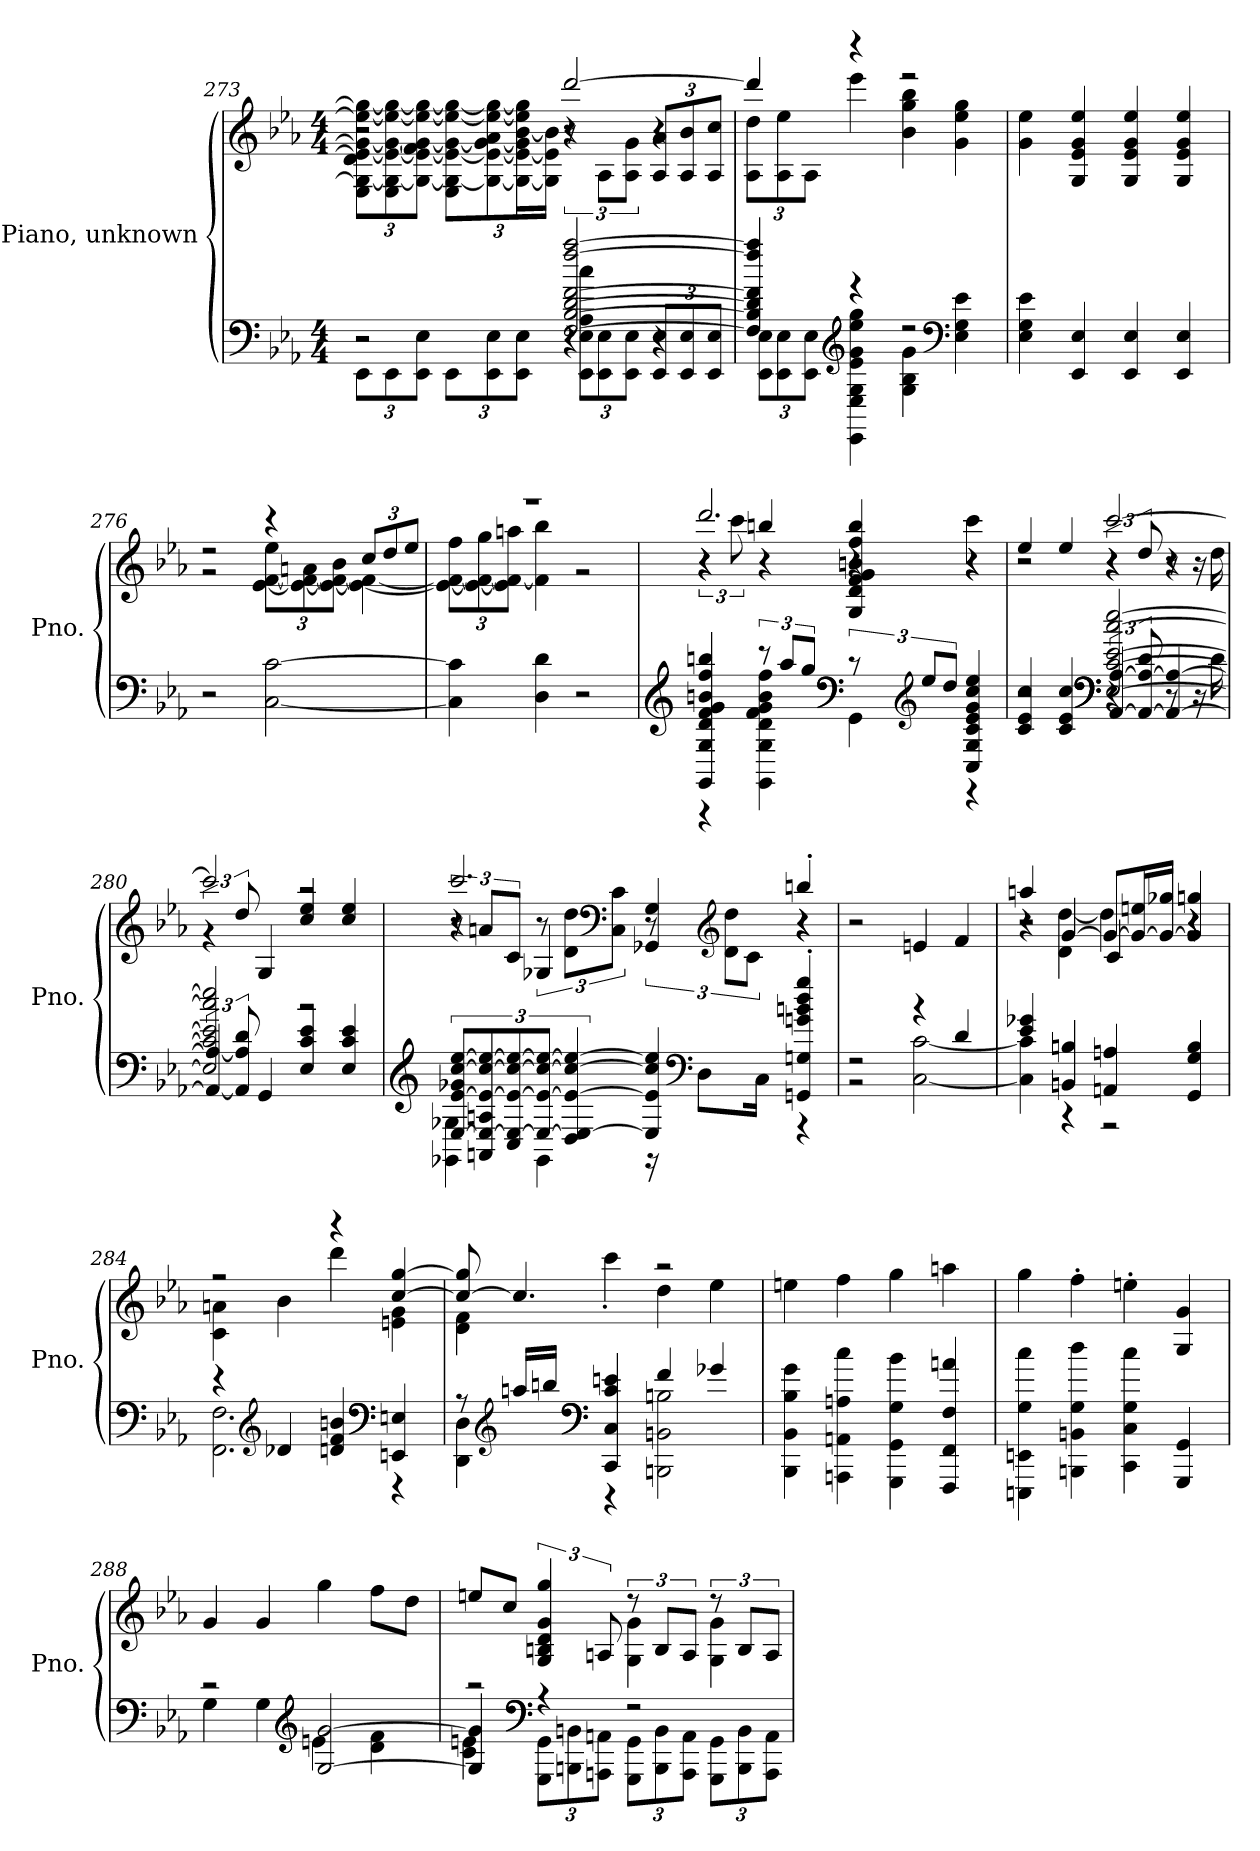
**kern	**kern
*part1	*part1
*staff2	*staff1
*I"Piano, unknown	*
*I'Pno.	*
*clefF4	*clefG2
*k[b-e-a-]	*k[b-e-a-]
*M4/4	*M4/4
=273	=273
*^	*^
*	*Xbrackettup	*	*Xbrackettup
*	*^	*	*^
2r	12EE-\L	2r	2r	12E-\ 12G\_ 12d\ 12e-\_ 12g\_ 12ee-\_ 12gg\_L	2r
.	12EE-\	.	.	12E-\ 12G\_ 12e-\_ 12g\_ 12ee-\_ 12gg\_	.
.	12EE-\ 12E-\J	.	.	12G\_ 12e-\_ 12f\ 12g\_ 12ee-\_ 12gg\_J	.
.	12EE-\L	.	.	12E-\ 12G\_ 12e-\_ 12g\_ 12ee-\_ 12gg\_L	.
.	12EE-\ 12E-\	.	.	12G\_ 12e-\_ 12g\_ 12a-\ 12ee-\_ 12gg\_	.
.	12EE-\ 12E-\J	.	.	24G\_ 24e-\_ 24g\] [24b-\ 24ee-\] 24gg\]L	.
.	.	.	.	24G\] 24e-\] 24b-\]JJ	.
*	*	*	*	*brackettup	*
[2F/ [2B-/ [2d/ [2f/ [2ff/ [2aa-/	12EE-\ 12E-\ 12A-\ 12cc\L	4r	[2ddd/	12r	4r
.	12EE-\ 12E-\	.	.	12A-\L	.
.	12EE-\ 12E-\J	.	.	12A-\ 12g\J	.
*	*	*	*	*	*Xbrackettup
.	4r	12EE-/ 12E-/L	.	4r	12A-/ 12a-/L
.	.	12EE-/ 12E-/	.	.	12A-/ 12b-/
.	.	12EE-/ 12E-/J	.	.	12A-/ 12cc/J
*	*v	*v	*	*	*
*	*	*	*v	*v
!!LO:PB:g=z
=274	=274	=274	=274
4F/] 4B-/] 4d/] 4f/] 4ff/] 4aa-/]	12EE-\ 12E-\L	4ddd/]	12A-\ 12dd\L
.	12EE-\ 12E-\	.	12A-\ 12ee-\
.	12EE-\ 12E-\J	.	12A-\J
*clefG2	*	*	*
4r	4EE-\ 4E-\ 4G\ 4e-\ 4g\ 4ee-\ 4gg\	4r	4eee-\
2r	4G\ 4B-\ 4g\	2r	4b-\ 4gg\ 4bb-\
*clefF4	*	*	*
.	4E-\ 4G\ 4e-\	.	4g\ 4ee-\ 4gg\
*v	*v	*	*
*	*v	*v
=275	=275
4E-\ 4G\ 4e-\	4g\ 4ee-\
4EE-/ 4E-/	4G/ 4e-/ 4g/ 4ee-/
4EE-/ 4E-/	4G/ 4e-/ 4g/ 4ee-/
4EE-/ 4E-/	4G/ 4e-/ 4g/ 4ee-/
=276	=276
*	*^
2r	2r	2r
[2C\ [2c\	4r	[12e-\ [12f\ 12ee-\L
.	.	12e-\_ 12f\_ 12an\
.	.	12e-\_ 12f\_ 12b-\J
.	12cc/L	4e-\_ 4f\_
.	12dd/	.
.	12ee-/J	.
=277	=277	=277
4C\] 4c\]	1r	12e-\_ 12f\_ 12ff\L
.	.	12e-\_ 12f\_ 12gg\
.	.	12e-\] 12f\_ 12aan\J
4D\ 4d\	.	4f\] 4bb-\
2r	.	2r
*	*v	*v
!!LO:LB:g=z
=278	=278
*clefG2	*
*^	*^
*	*	*	*brackettup
*	*	*	*^
4GG/ 4G/ 4d/ 4f/ 4g/ 4bn/ 4ff/ 4bbn/	4r	2.ddd/	6r	4r
.	.	.	12ccc\	.
*brackettup	*	*	*	*
12r	4GG\ 4G\ 4d\ 4f\ 4g\ 4b\ 4ff\	.	4r	4bbn/
12aa-/L	.	.	.	.
12gg/J	.	.	.	.
*clefF4	*	*	*	*
12r	4GG\	.	4r	4G/ 4d/ 4f/ 4g/ 4bn/ 4ff/ 4bb/
*clefG2	*	*	*	*
12ee-/L	.	.	.	.
12dd/J	.	.	.	.
4C/ 4G/ 4c/ 4e-/ 4g/ 4cc/ 4ee-/	4r	4r	4ccc\	4r
=279	=279	=279	=279	=279
*	*^	*	*	*
2r	2r	4c/ 4e-/ 4cc/	2r	2r	4ee-/
.	.	4c/ 4e-/ 4cc/	.	.	4ee-/
*clefF4	*	*	*	*	*
[2E-/ [2c/ [2e-/ [2cc/ [2ee-/	4r	[6AA-/ [6A-/	[2ccc/	4r	6r
.	.	12AA-/_ 12A-/_ 12d/	.	.	12dd/
.	8r	4AA-/_ 4A-/_	.	8r	4r
.	16r	.	.	16r	.
.	16d\	.	.	16dd\	.
*	*v	*v	*	*	*
*	*	*	*v	*v
=280	=280	=280	=280
2E-/] 2c/] 2e-/] 2cc/] 2ee-/]	6AA-/_ 6A-/_	2ccc/]	6r
.	12AA-/] 12A-/] 12d/	.	12dd/
.	4GG/	.	4G/
2r	4E-/ 4c/ 4e-/	2r	4cc/ 4ee-/
.	4E-/ 4c/ 4e-/	.	4cc/ 4ee-/
*	*	*v	*v
!!LO:LB:g=z
=281	=281	=281
*clefG2	*	*
*	*	*^
*	*	*	*^
[12E-/ [12e-/ 12g-X/ [12cc/ [12ee-/L	4GG-X\ 4G-X\	2.ccc/	4r	12r
12AAn/ 12E-/_ 12An/ 12e-/_ 12cc/_ 12ee-/_	.	.	.	12an/L
12C/ 12E-/_ 12e-/_ 12cc/_ 12ee-/_	.	.	.	12c/J
12E-/_ 12e-/_ 12cc/_ 12ee-/_J	4GG-\	.	12r	4G-X/
6D/ 6E-/_ 6e-/_ 6cc/_ 6ee-/_	.	.	12d\ 12dd\L	.
*	*	*clefF4	*	*
.	.	.	12C\ 12c\J	.
4E-/] 4e-/] 4cc/] 4ee-/]	16r	.	12r	4GG-X/ 4G-/
*clefF4	*	*	*	*
.	8D\L	.	.	.
*	*	*clefG2	*	*
.	.	.	12d\ 12dd\L	.
.	.	.	12c\J	.
.	16C\Jk	.	.	.
4GGn/' 4Gn/' 4gn/' 4bn/' 4dd/' 4gg/'	4r	4r	4r	4bbn'/
*	*	*v	*v	*v
=282	=282	=282
2r	2r	2r
4r	[2C\ [2c\	4en/
4d/	.	4f/
=283	=283	=283
*	*	*^
*	*	*	*^
4e-/ 4g-X/	4C\] 4c\]	4aan/	4r	2r
4BBn/ 4Bn/	4r	[4g/	4d\ [4dd\	.
4AAn/ 4An/	2r	8g/L_	4dd\]	4c/
.	.	16g/_ 16een/L	.	.
.	.	16g/_ 16gg-X/JJ	.	.
4GG/ 4G/ 4B/	.	4g/] 4ggn/	4r	4r
*	*	*	*v	*v
!!LO:LB:g=z
=284	=284	=284	=284
4r	2.FF\ 2.F\	2r	4c\ 4an\
*clefG2	*	*	*
4d-X/	.	.	4b-\
4dn/ 4f/ 4bn/	.	4r	4ddd\
*clefF4	*	*	*
4EEn/ 4En/	4r	[4cc/ [4gg/	4en\ 4g\
=285	=285	=285	=285
8r	4DD\ 4D\	8cc/_ 8gg/]	4d\ 4f\
*clefG2	*	*	*
16aan/LL	.	4.cc/]	.
16bbn/JJ	.	.	.
*clefF4	*	*	*
4CC/ 4C/ 4c/ 4en/	4r	.	4ccc'\
4f/	2BBBn\ 2BBn\ 2Bn\	2r	4dd\
4g-X/	.	.	4ee-\
*v	*v	*	*
*	*v	*v
=286	=286
4BBB-\ 4BB-\ 4B-\ 4g\	4een\
4AAAn\ 4AAn\ 4An\ 4cc\	4ff\
4GGG\ 4GG\ 4G\ 4b-\	4gg\
4FFF/ 4FF/ 4F/ 4an/	4aan\
=287	=287
4EEEn\ 4EEn\ 4G\ 4cc\	4gg\
4BBBn\ 4BBn\ 4G\ 4dd\	4ff'\
4CC\ 4C\ 4G\ 4cc\	4een'\
4GGG/ 4GG/	4G/ 4g/
!!LO:LB:g=z
=288	=288
*^	*
2r	4G\	4g/
.	4G\	4g/
*clefG2	*	*
[2G/ [2g/	4en\	4gg\
.	4d\ 4f\	8ff\L
.	.	8dd\J
=289	=289	=289
*	*	*^
4G/] 4g/]	4c\ 4en\	8een/L	2r
.	.	8cc/J	.
*clefF4	*	*	*
*	*Xbrackettup	*	*
4r	12GGG\ 12GG\L	6G/ 6Bn/ 6d/ 6g/ 6gg/	.
.	12BBBn\ 12BBn\	.	.
.	12AAAn\ 12AAn\J	12An/	.
2r	12GGG\ 12GG\L	12r	4G\ 4g\
.	12BBB\ 12BB\	12B/L	.
.	12AAA\ 12AA\J	12A/J	.
.	12GGG\ 12GG\L	12r	4G\ 4g\
.	12BBB\ 12BB\	12B/L	.
.	12AAA\ 12AA\J	12A/J	.
*v	*v	*	*
*	*v	*v
=	=
*-	*-
